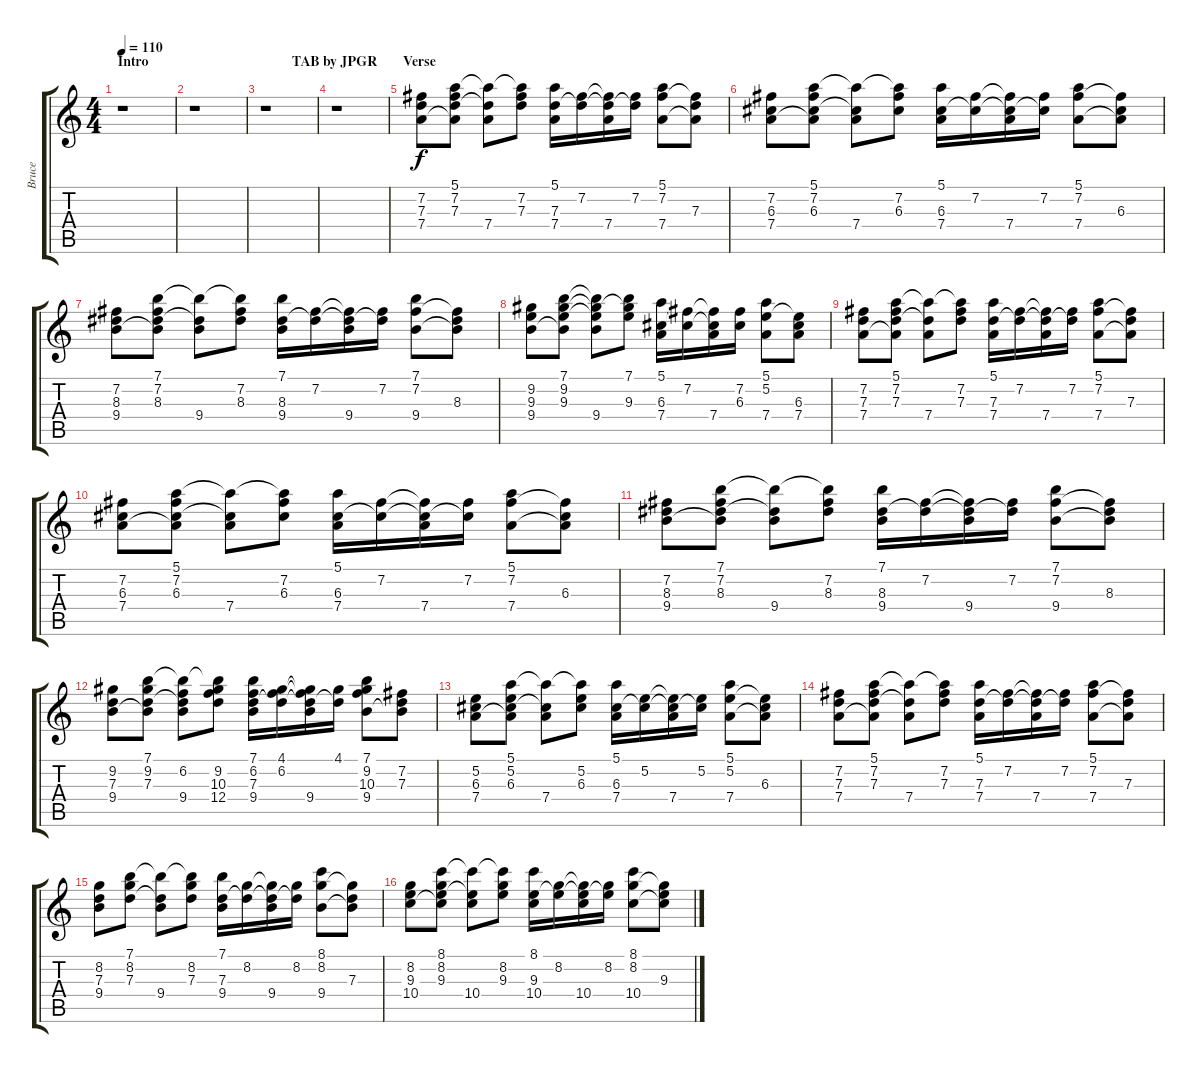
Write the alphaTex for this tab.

\track ("Bruce" "Bruce") {instrument acousticguitarsteel}
\staff {score tabs}
\tuning (E4 B3 G3 D3 A2 E2) {hide}
\ts (4 4)
\section ("" "Intro                                         TAB by JPGR")
\tempo 110
\clef g2
\ks c
r.1{dy f instrument acousticguitarsteel} |
r.1 |
r.1 |
r.1 |
\section ("" "Verse")
(7.2 7.3 7.4).8 (5.1 7.2 7.3 7.4{t}).8 (5.1{t} 7.3{t} 7.4).8 (5.1{t} 7.2 7.3).8 (5.1 7.3 7.4).16 (7.2 7.3{t}).16 (7.2{t} 7.3{t} 7.4).16 (7.2 7.3{t}).16 (5.1 7.2 7.4).8 (7.2{t} 7.3 7.4{t}).8 |
(7.2 6.3 7.4).8 (5.1 7.2 6.3 7.4{t}).8 (5.1{t} 6.3{t} 7.4).8 (5.1{t} 7.2 6.3).8 (5.1 6.3 7.4).16 (7.2 6.3{t}).16 (7.2{t} 6.3{t} 7.4).16 (7.2 6.3{t}).16 (5.1 7.2 7.4).8 (7.2{t} 6.3 7.4{t}).8 |
(7.2 8.3 9.4).8 (7.1 7.2 8.3 9.4{t}).8 (7.1{t} 8.3{t} 9.4).8 (7.1{t} 7.2 8.3).8 (7.1 8.3 9.4).16 (7.2 8.3{t}).16 (7.2{t} 8.3{t} 9.4).16 (7.2 8.3{t}).16 (7.1 7.2 9.4).8 (7.2{t} 8.3 9.4{t}).8 |
(9.2 9.3 9.4).8 (7.1 9.2 9.3 9.4{t}).8 (7.1{t} 9.2{t} 9.3{t} 9.4).8 (7.1 9.2{t} 9.3).8 (5.1 6.3 7.4).16 (7.2 6.3{t}).16 (7.2{t} 6.3{t} 7.4).16 (7.2 6.3).16 (5.1 5.2 7.4).8 (5.2{t} 6.3 7.4).8 |
(7.2 7.3 7.4).8 (5.1 7.2 7.3 7.4{t}).8 (5.1{t} 7.3{t} 7.4).8 (5.1{t} 7.2 7.3).8 (5.1 7.3 7.4).16 (7.2 7.3{t}).16 (7.2{t} 7.3{t} 7.4).16 (7.2 7.3{t}).16 (5.1 7.2 7.4).8 (7.2{t} 7.3 7.4{t}).8 |
(7.2 6.3 7.4).8 (5.1 7.2 6.3 7.4{t}).8 (5.1{t} 6.3{t} 7.4).8 (5.1{t} 7.2 6.3).8 (5.1 6.3 7.4).16 (7.2 6.3{t}).16 (7.2{t} 6.3{t} 7.4).16 (7.2 6.3{t}).16 (5.1 7.2 7.4).8 (7.2{t} 6.3 7.4{t}).8 |
(7.2 8.3 9.4).8 (7.1 7.2 8.3 9.4{t}).8 (7.1{t} 8.3{t} 9.4).8 (7.1{t} 7.2 8.3).8 (7.1 8.3 9.4).16 (7.2 8.3{t}).16 (7.2{t} 8.3{t} 9.4).16 (7.2 8.3{t}).16 (7.1 7.2 9.4).8 (7.2{t} 8.3 9.4{t}).8 |
(9.2 7.3 9.4).8 (7.1 9.2 7.3 9.4{t}).8 (7.1{t} 6.2 7.3{t} 9.4).8 (7.1{t} 9.2 10.3 12.4).8 (7.1 6.2 7.3 9.4).16 (4.1 6.2 7.3{t}).16 (4.1{t} 6.2{t} 7.3{t} 9.4).16 (4.1 7.3{t}).16 (7.1 9.2 10.3 9.4).8 (7.2 7.3 9.4{t}).8 |
(5.2 6.3 7.4).8 (5.1 5.2 6.3 7.4{t}).8 (5.1{t} 6.3{t} 7.4).8 (5.1{t} 5.2 6.3).8 (5.1 6.3 7.4).16 (5.2 6.3{t}).16 (5.2{t} 6.3{t} 7.4).16 (5.2 6.3{t}).16 (5.1 5.2 7.4).8 (5.2{t} 6.3 7.4{t}).8 |
(7.2 7.3 7.4).8 (5.1 7.2 7.3 7.4{t}).8 (5.1{t} 7.3{t} 7.4).8 (5.1{t} 7.2 7.3).8 (5.1 7.3 7.4).16 (7.2 7.3{t}).16 (7.2{t} 7.3{t} 7.4).16 (7.2 7.3{t}).16 (5.1 7.2 7.4).8 (7.2{t} 7.3 7.4{t}).8 |
(8.2 7.3 9.4).8 (7.1 8.2 7.3).8 (7.1{t} 7.3{t} 9.4).8 (7.1{t} 8.2 7.3).8 (7.1 7.3 9.4).16 (8.2 7.3{t}).16 (8.2{t} 7.3{t} 9.4).16 (8.2 7.3{t}).16 (8.1 8.2 9.4).8 (8.2{t} 7.3 9.4{t}).8 |
(8.2 9.3 10.4).8 (8.1 8.2 9.3 10.4{t}).8 (8.1{t} 9.3{t} 10.4).8 (8.1{t} 8.2 9.3).8 (8.1 9.3 10.4).16 (8.2 9.3{t}).16 (8.2{t} 9.3{t} 10.4).16 (8.2 9.3{t}).16 (8.1 8.2 10.4).8 (8.2{t} 9.3 10.4{t}).8
